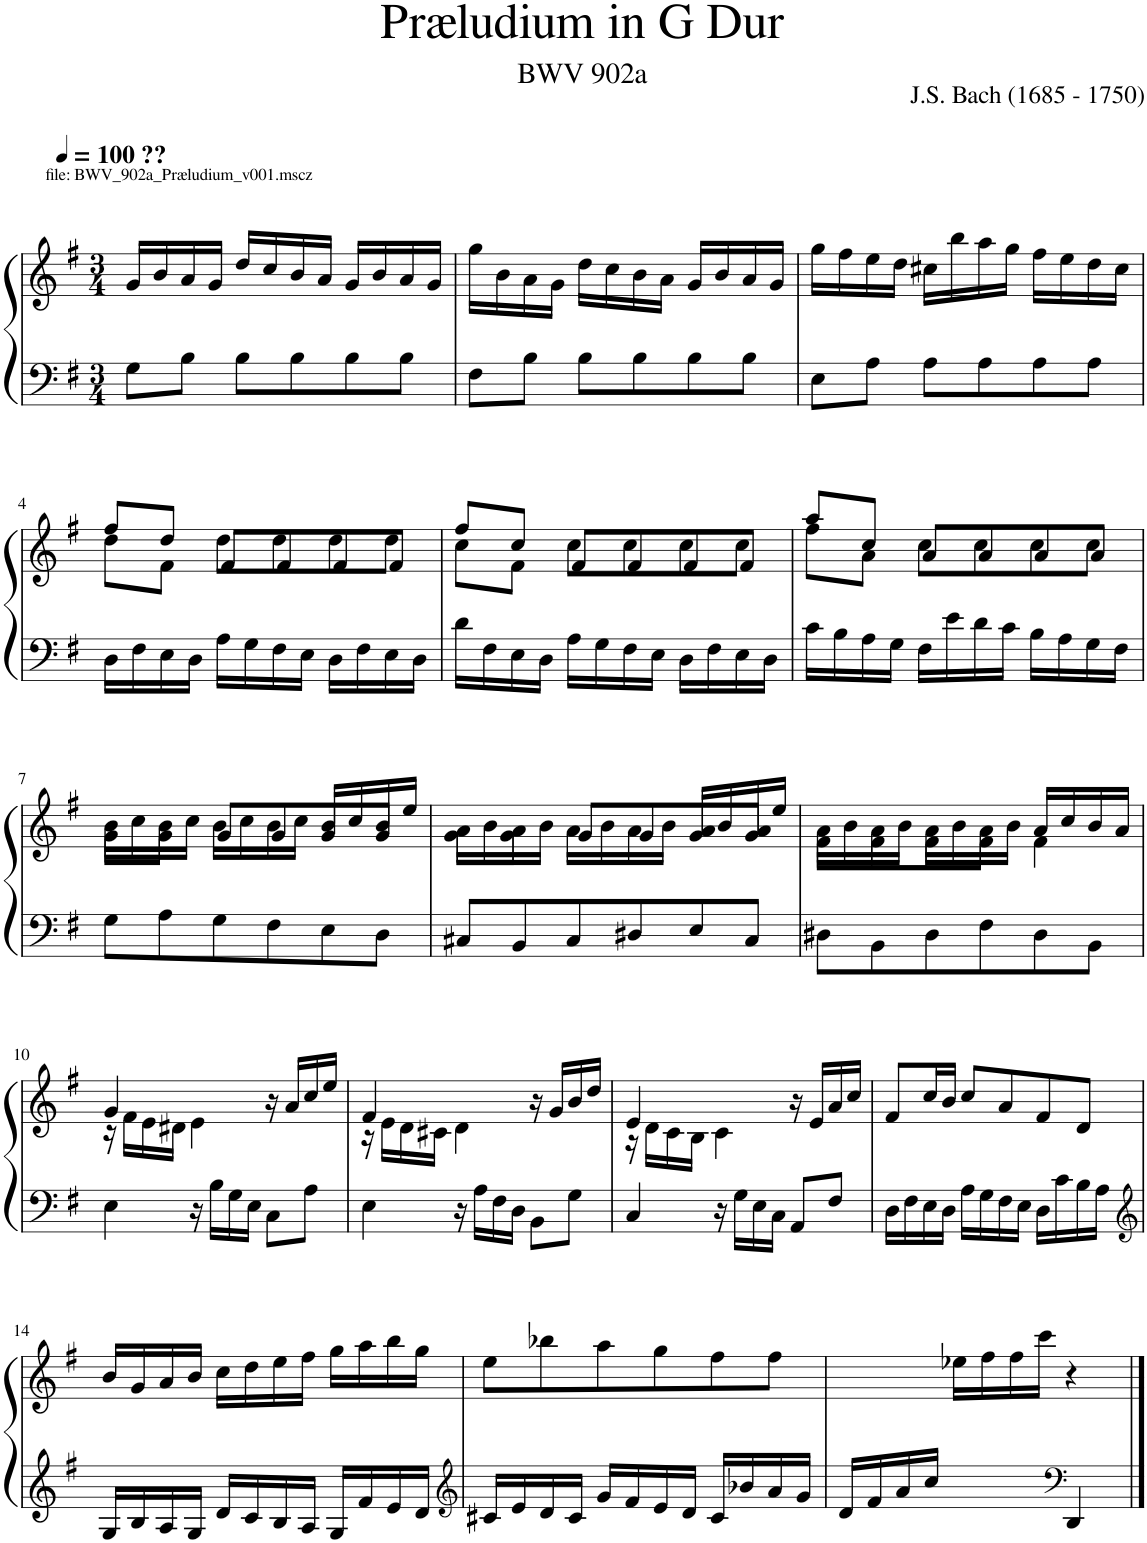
**kern	**kern
*part1	*part1
*staff2	*staff1
*I"Piano	*
*I'Pno.	*
*clefF4	*clefG2
*k[f#]	*k[f#]
*M3/4	*M3/4
*MM100	*MM100
=1	=1
!	!LO:TX:a:t=file&colon; BWV_902a_Præludium_v001.mscz
!	!LO:TX:a:B:t=??
8G\L	16g/LL
.	16b/
8B\J	16a/
.	16g/JJ
8B\L	16dd/LL
.	16cc/
8B\	16b/
.	16a/JJ
8B\	16g/LL
.	16b/
8B\J	16a/
.	16g/JJ
=2	=2
8F#\L	16gg\LL
.	16b\
8B\J	16a\
.	16g\JJ
8B\L	16dd\LL
.	16cc\
8B\	16b\
.	16a\JJ
8B\	16g/LL
.	16b/
8B\J	16a/
.	16g/JJ
=3	=3
8E\L	16gg\LL
.	16ff#\
8A\J	16ee\
.	16dd\JJ
8A\L	16cc#X\LL
.	16bb\
8A\	16aa\
.	16gg\JJ
8A\	16ff#\LL
.	16ee\
8A\J	16dd\
.	16cc#\JJ
!!LO:LB:g=z
=4	=4
*	*^
16D\LL	8dd\L	8ff#/L
16F#\	.	.
16E\	8f#\J	8dd/J
16D\JJ	.	.
16A\LL	8f#/L	8dd\L
16G\	.	.
16F#\	8f#/	8dd\
16E\JJ	.	.
16D\LL	8f#/	8dd\
16F#\	.	.
16E\	8f#/J	8dd\J
16D\JJ	.	.
=5	=5	=5
16d\LL	8cc\L	8ff#/L
16F#\	.	.
16E\	8f#\J	8cc/J
16D\JJ	.	.
16A\LL	8f#/L	8cc\L
16G\	.	.
16F#\	8f#/	8cc\
16E\JJ	.	.
16D\LL	8f#/	8cc\
16F#\	.	.
16E\	8f#/J	8cc\J
16D\JJ	.	.
=6	=6	=6
16c\LL	8ff#\L	8aa/L
16B\	.	.
16A\	8a\J	8cc/J
16G\JJ	.	.
16F#\LL	8a/L	8cc\L
16e\	.	.
16d\	8a/	8cc\
16c\JJ	.	.
16B\LL	8a/	8cc\
16A\	.	.
16G\	8a/J	8cc\J
16F#\JJ	.	.
!!LO:LB:g=z	!!
=7	=7	=7
8G\L	8g\L	16b\LL
.	.	16cc\
8A\	8g\J	16b\
.	.	16cc\JJ
8G\	8g/L	16b\LL
.	.	16cc\
8F#\	8g/	16b\
.	.	16cc\JJ
8E\	8g/	16b/LL
.	.	16cc/
8D\J	8g/J	16b/
.	.	16ee/JJ
=8	=8	=8
8C#X/L	8g\L	16a\LL
.	.	16b\
8BB/	8g\J	16a\
.	.	16b\JJ
8C#/	8g/L	16a\LL
.	.	16b\
8D#X/	8g/	16a\
.	.	16b\JJ
8E/	8g/	16a/LL
.	.	16b/
8C#/J	8g/J	16a/
.	.	16ee/JJ
=9	=9	=9
8D#X\L	8f#\L	16a\LL
.	.	16b\
8BB\	8f#\	16a\
.	.	16b\JJ
8D#\	8f#\	16a\LL
.	.	16b\
8F#\	8f#\J	16a\
.	.	16b\JJ
8D#\	4f#\	16a/LL
.	.	16cc/
8BB\J	.	16b/
.	.	16a/JJ
!!LO:LB:g=z	!!
=10	=10	=10
4E\	4g/	16r
.	.	16f#\LL
.	.	16e\
.	.	16d#X\JJ
16r	4e\	2ryy
16B\LL	.	.
16G\	.	.
16E\JJ	.	.
8C\L	16r	.
.	16a/LL	.
8A\J	16cc/	.
.	16ee/JJ	.
=11	=11	=11
4E\	4f#/	16r
.	.	16e\LL
.	.	16d\
.	.	16c#X\JJ
16r	4d\	2ryy
16A\LL	.	.
16F#\	.	.
16D\JJ	.	.
8BB\L	16r	.
.	16g/LL	.
8G\J	16b/	.
.	16dd/JJ	.
=12	=12	=12
4C/	4e/	16r
.	.	16d\LL
.	.	16c\
.	.	16B\JJ
16r	4c\	2ryy
16G\LL	.	.
16E\	.	.
16C\JJ	.	.
8AA/L	16r	.
.	16e/LL	.
8F#/J	16a/	.
.	16cc/JJ	.
*	*v	*v
=13	=13
16D\LL	8f#/L
16F#\	.
16E\	16cc/L
16D\JJ	16b/JJ
16A\LL	8cc/L
16G\	.
16F#\	8a/
16E\JJ	.
16D\LL	8f#/
16c\	.
16B\	8d/J
16A\JJ	.
!!LO:LB:g=z
=14	=14
*clefG2	*
16G/LL	16b/LL
16B/	16g/
16A/	16a/
16G/JJ	16b/JJ
16d/LL	16cc\LL
16c/	16dd\
16B/	16ee\
16A/JJ	16ff#\JJ
16G/LL	16gg\LL
16f#/	16aa\
16e/	16bb\
16d/JJ	16gg\JJ
=15	=15
*clefG2	*
16c#X/LL	8ee\L
16e/	.
16d/	8bb-X\
16c#/JJ	.
16g/LL	8aa\
16f#/	.
16e/	8gg\
16d/JJ	.
16c#/LL	8ff#\
16b-X/	.
16a/	8ff#\J
16g/JJ	.
=16	=16
16d/LL	4ryy
16f#/	.
16a/	.
16cc/JJ	.
4ryy	16ee-X\LL
.	16ff#\
.	16ff#\
.	16ccc\JJ
*clefF4	*
4DD/	4r
==	==
*-	*-
